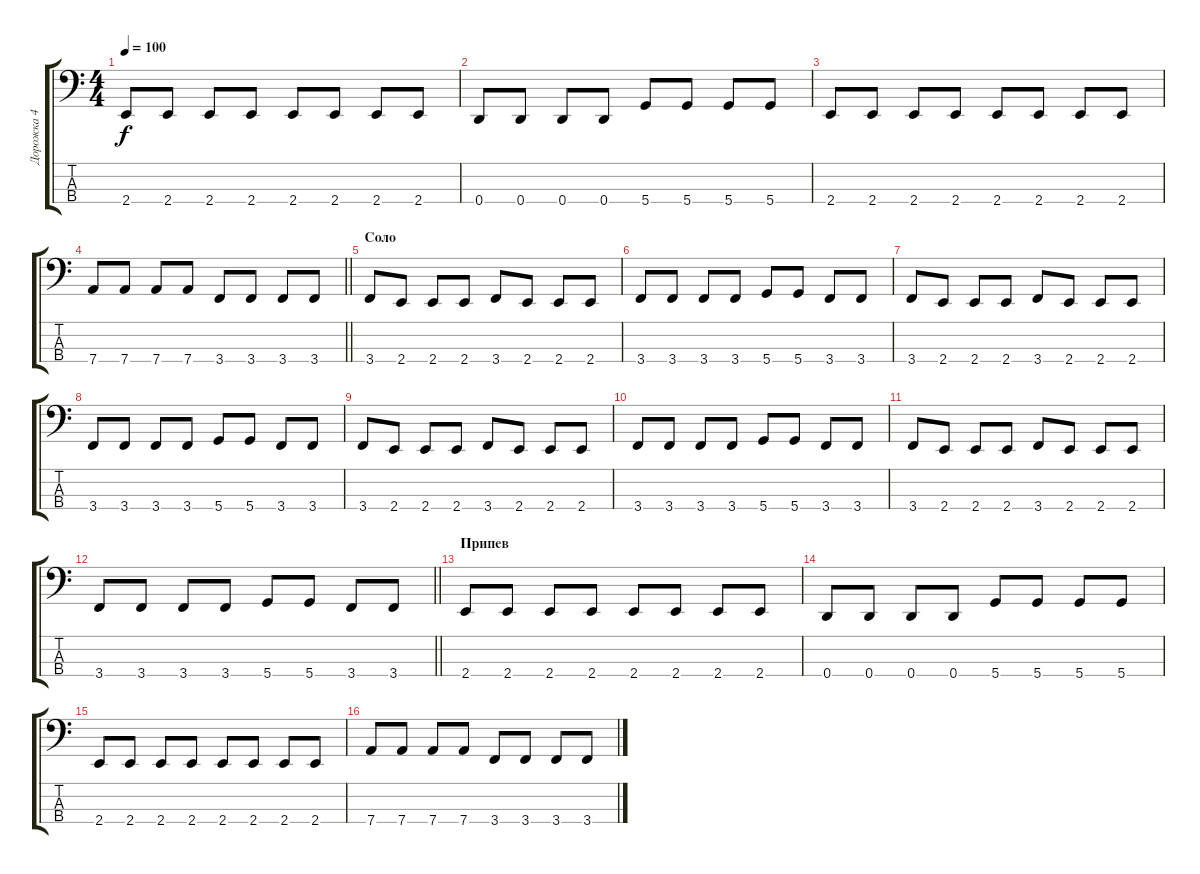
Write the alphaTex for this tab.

\track ("Дорожка 4" "Дорожка 4") {instrument electricbassfinger}
\staff {score tabs}
\tuning (G2 D2 A1 D1) {hide}
\ts (4 4)
\tempo 100
\clef f4
\ks c
2.4.8{dy f} 2.4.8 2.4.8 2.4.8 2.4.8 2.4.8 2.4.8 2.4.8 |
0.4.8 0.4.8 0.4.8 0.4.8 5.4.8 5.4.8 5.4.8 5.4.8 |
2.4.8 2.4.8 2.4.8 2.4.8 2.4.8 2.4.8 2.4.8 2.4.8 |
\barLineRight lightlight
7.4.8 7.4.8 7.4.8 7.4.8 3.4.8 3.4.8 3.4.8 3.4.8 |
\section ("" "Соло")
3.4.8 2.4.8 2.4.8 2.4.8 3.4.8 2.4.8 2.4.8 2.4.8 |
3.4.8 3.4.8 3.4.8 3.4.8 5.4.8 5.4.8 3.4.8 3.4.8 |
3.4.8 2.4.8 2.4.8 2.4.8 3.4.8 2.4.8 2.4.8 2.4.8 |
3.4.8 3.4.8 3.4.8 3.4.8 5.4.8 5.4.8 3.4.8 3.4.8 |
3.4.8 2.4.8 2.4.8 2.4.8 3.4.8 2.4.8 2.4.8 2.4.8 |
3.4.8 3.4.8 3.4.8 3.4.8 5.4.8 5.4.8 3.4.8 3.4.8 |
3.4.8 2.4.8 2.4.8 2.4.8 3.4.8 2.4.8 2.4.8 2.4.8 |
\barLineRight lightlight
3.4.8 3.4.8 3.4.8 3.4.8 5.4.8 5.4.8 3.4.8 3.4.8 |
\section ("" "Припев")
2.4.8 2.4.8 2.4.8 2.4.8 2.4.8 2.4.8 2.4.8 2.4.8 |
0.4.8 0.4.8 0.4.8 0.4.8 5.4.8 5.4.8 5.4.8 5.4.8 |
2.4.8 2.4.8 2.4.8 2.4.8 2.4.8 2.4.8 2.4.8 2.4.8 |
7.4.8 7.4.8 7.4.8 7.4.8 3.4.8 3.4.8 3.4.8 3.4.8
